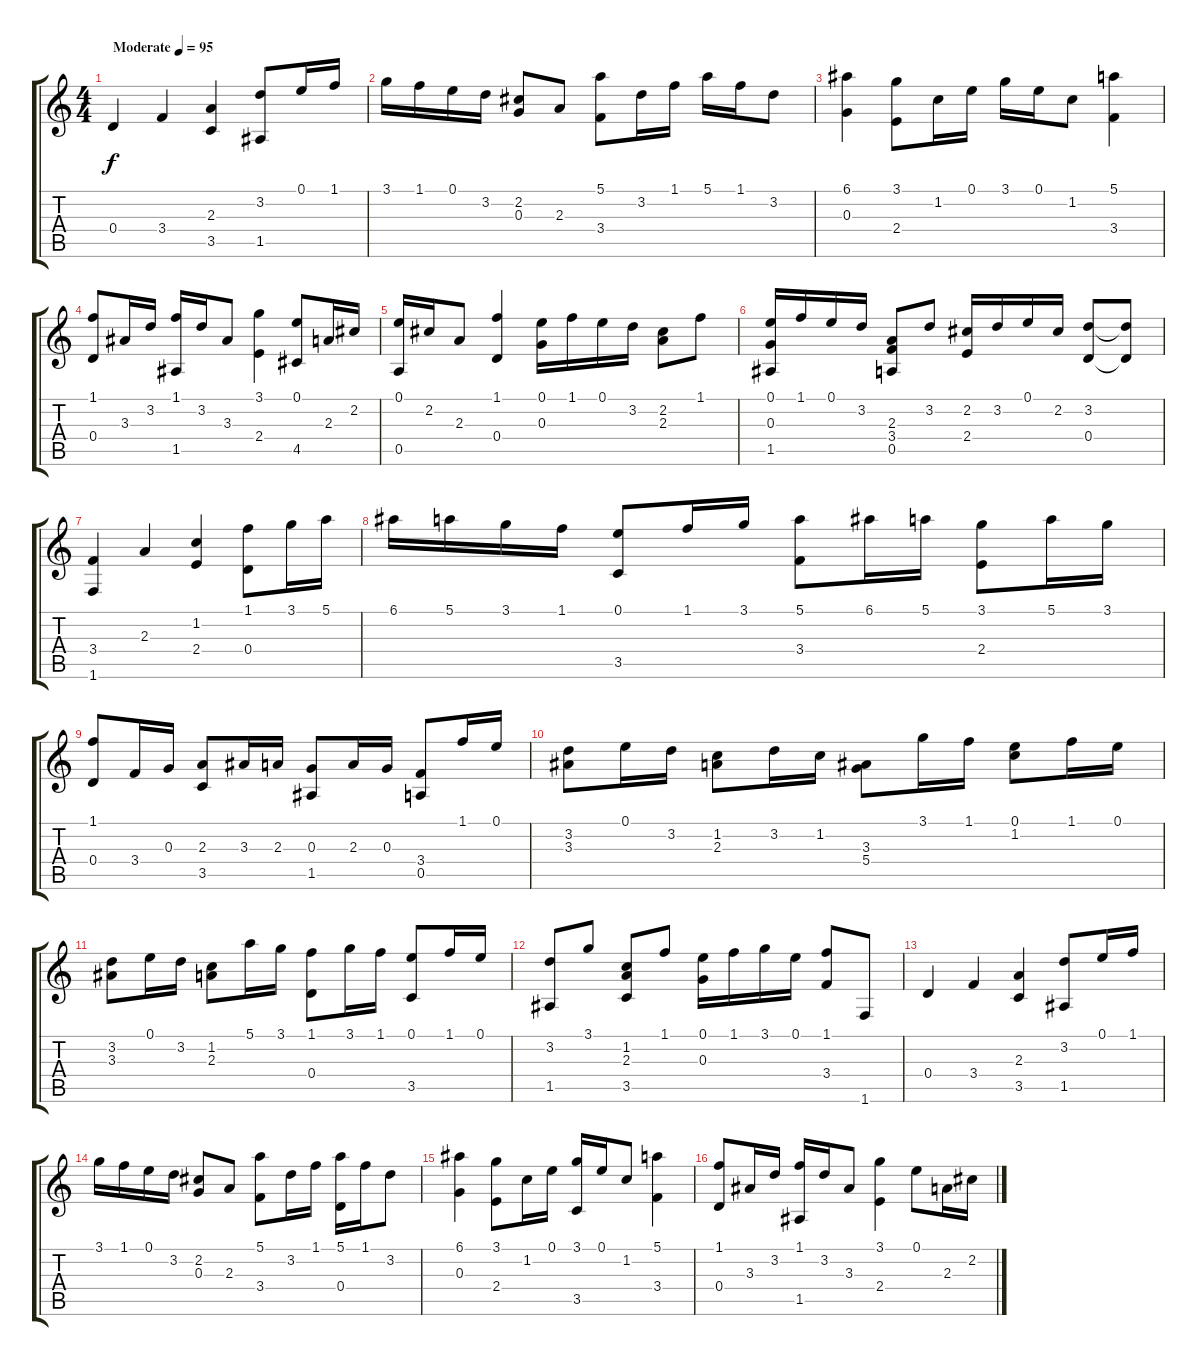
\track "" {instrument acousticguitarnylon}
\staff {score tabs}
\tuning (E4 B3 G3 D3 A2 E2) {hide}
\ts (4 4)
\tempo (95 "Moderate")
\clef g2
\ks c
0.4.4{dy f instrument acousticguitarnylon} 3.4.4 (2.3 3.5).4 (3.2 1.5).8 0.1.16 1.1.16 |
3.1.16 1.1.16 0.1.16 3.2.16 (2.2 0.3).8 2.3.8 (5.1 3.4).8 3.2.16 1.1.16 5.1.16 1.1.16 3.2.8 |
(6.1 0.3).4 (3.1 2.4).8 1.2.16 0.1.16 3.1.16 0.1.16 1.2.8 (5.1 3.4).4 |
(1.1 0.4).8 3.3.16 3.2.16 (1.1 1.5).16 3.2.16 3.3.8 (3.1 2.4).4 (0.1 4.5).8 2.3.16 2.2.16 |
(0.1 0.5).16 2.2.16 2.3.8 (1.1 0.4).4 (0.1 0.3).16 1.1.16 0.1.16 3.2.16 (2.2 2.3).8 1.1.8 |
(0.1 0.3 1.5).16 1.1.16 0.1.16 3.2.16 (2.3 3.4 0.5).8 3.2.8 (2.2 2.4).16 3.2.16 0.1.16 2.2.16 (3.2 0.4).8 (3.2{t} 0.4{t}).8 |
(3.4 1.6).4 2.3.4 (1.2 2.4).4 (1.1 0.4).8 3.1.16 5.1.16 |
6.1.16 5.1.16 3.1.16 1.1.16 (0.1 3.5).8 1.1.16 3.1.16 (5.1 3.4).8 6.1.16 5.1.16 (3.1 2.4).8 5.1.16 3.1.16 |
(1.1 0.4).8 3.4.16 0.3.16 (2.3 3.5).8 3.3.16 2.3.16 (0.3 1.5).8 2.3.16 0.3.16 (3.4 0.5).8 1.1.16 0.1.16 |
(3.2 3.3).8 0.1.16 3.2.16 (1.2 2.3).8 3.2.16 1.2.16 (3.3 5.4).8 3.1.16 1.1.16 (0.1 1.2).8 1.1.16 0.1.16 |
(3.2 3.3).8 0.1.16 3.2.16 (1.2 2.3).8 5.1.16 3.1.16 (1.1 0.4).8 3.1.16 1.1.16 (0.1 3.5).8 1.1.16 0.1.16 |
(3.2 1.5).8 3.1.8 (1.2 2.3 3.5).8 1.1.8 (0.1 0.3).16 1.1.16 3.1.16 0.1.16 (1.1 3.4).8 1.6.8 |
0.4.4 3.4.4 (2.3 3.5).4 (3.2 1.5).8 0.1.16 1.1.16 |
3.1.16 1.1.16 0.1.16 3.2.16 (2.2 0.3).8 2.3.8 (5.1 3.4).8 3.2.16 1.1.16 (5.1 0.4).16 1.1.16 3.2.8 |
(6.1 0.3).4 (3.1 2.4).8 1.2.16 0.1.16 (3.1 3.5).16 0.1.16 1.2.8 (5.1 3.4).4 |
(1.1 0.4).8 3.3.16 3.2.16 (1.1 1.5).16 3.2.16 3.3.8 (3.1 2.4).4 0.1.8 2.3.16 2.2.16
